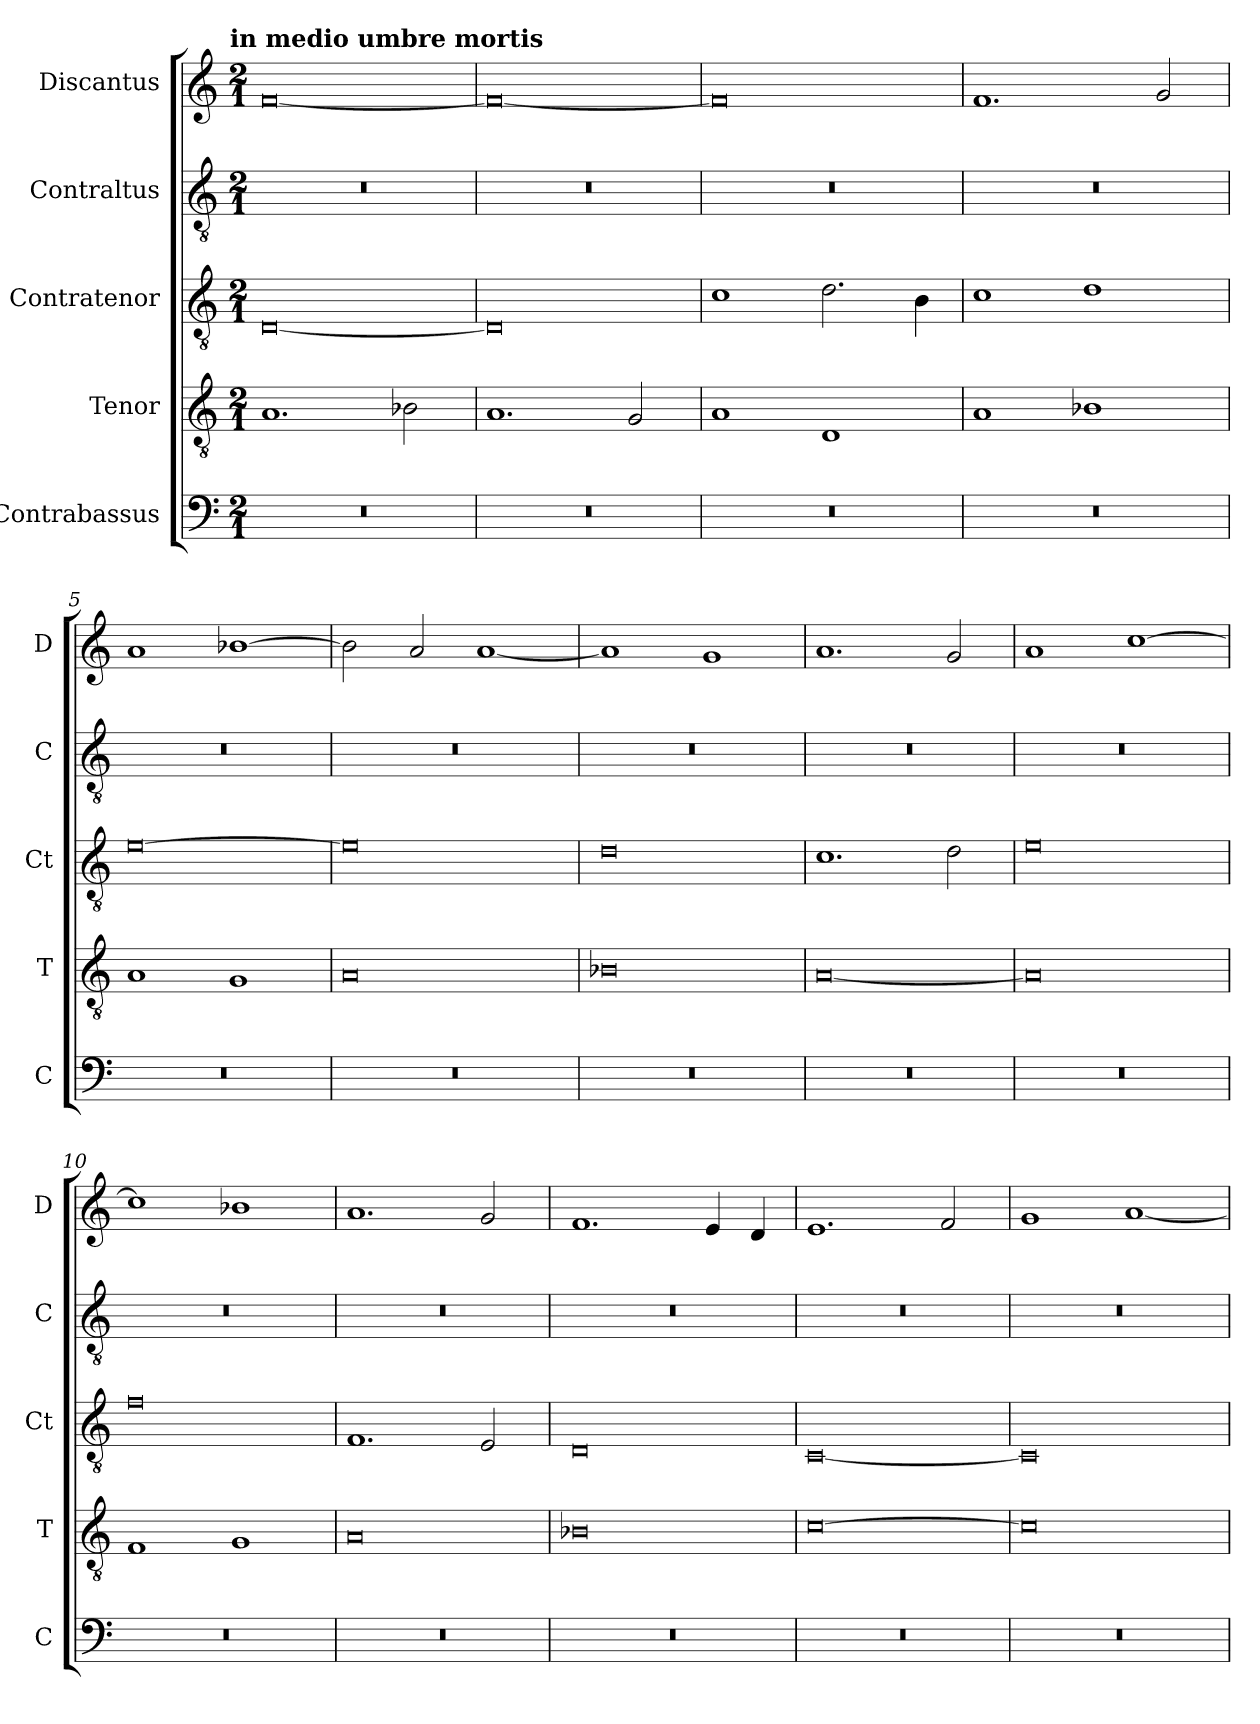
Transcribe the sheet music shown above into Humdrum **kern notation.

**kern	**kern	**kern	**kern	**kern
*part5	*part4	*part3	*part2	*part1
*staff5	*staff4	*staff3	*staff2	*staff1
*I"Contrabassus	*I"Tenor	*I"Contratenor	*I"Contraltus	*I"Discantus
*I'C	*I'T	*I'Ct	*I'C	*I'D
*clefF4	*clefGv2	*clefGv2	*clefGv2	*clefG2
*k[]	*k[]	*k[]	*k[]	*k[]
!!LO:TX:omd:t=in medio umbre mortis
*M2/1	*M2/1	*M2/1	*M2/1	*M2/1
=1	=1	=1	=1	=1
0r	1.A	[0D	0r	[0f
.	2B-X\	.	.	.
=2	=2	=2	=2	=2
0r	1.A	0D]	0r	0f_
.	2G/	.	.	.
=3	=3	=3	=3	=3
0r	1A	1c	0r	0f]
.	1D	2.d\	.	.
.	.	4B\	.	.
=4	=4	=4	=4	=4
0r	1A	1c	0r	1.f
.	1B-X	1d	.	.
.	.	.	.	2g/
=5	=5	=5	=5	=5
0r	1A	[0e	0r	1a
.	1G	.	.	[1b-X
=6	=6	=6	=6	=6
0r	0A	0e]	0r	2b-\]
.	.	.	.	2a/
.	.	.	.	[1a
=7	=7	=7	=7	=7
0r	0B-X	0d	0r	1a]
.	.	.	.	1g
=8	=8	=8	=8	=8
0r	[0A	1.c	0r	1.a
.	.	2d\	.	2g/
=9	=9	=9	=9	=9
0r	0A]	0e	0r	1a
.	.	.	.	[1cc
=10	=10	=10	=10	=10
0r	1F	0f	0r	1cc]
.	1G	.	.	1b-X
=11	=11	=11	=11	=11
0r	0A	1.F	0r	1.a
.	.	2E/	.	2g/
=12	=12	=12	=12	=12
0r	0B-X	0D	0r	1.f
.	.	.	.	4e/
.	.	.	.	4d/
=13	=13	=13	=13	=13
0r	[0c	[0C	0r	1.e
.	.	.	.	2f/
=14	=14	=14	=14	=14
0r	0c]	0C]	0r	1g
.	.	.	.	[1a
=	=	=	=	=
*-	*-	*-	*-	*-
